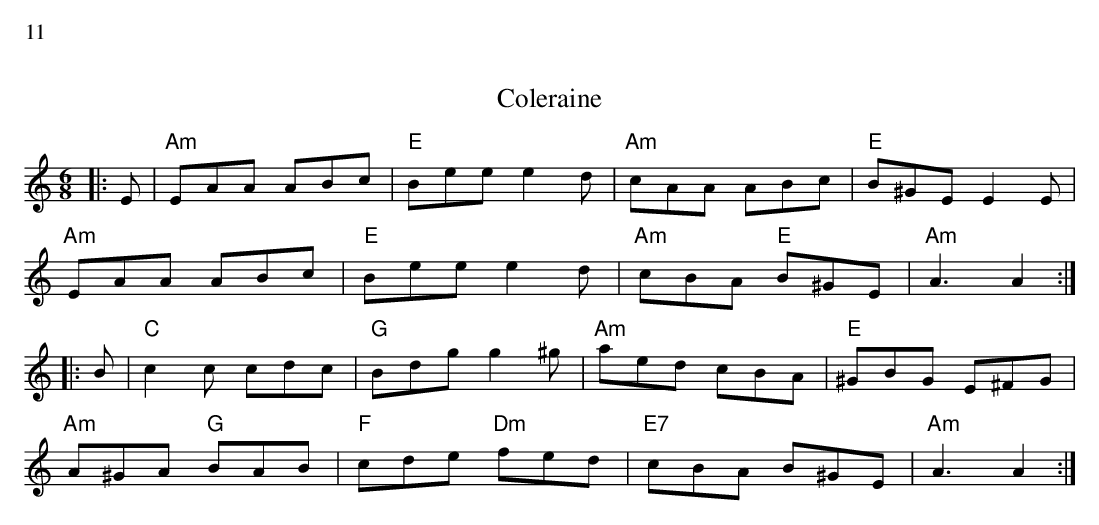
X:1
%%text 11
T: Coleraine
M: 6/8
L: 1/8
K: Am
|:E | "Am"EAA ABc | "E"Bee e2d | "Am"cAA ABc | "E"B^GE E2E |
"Am"EAA ABc | "E"Bee e2d | "Am"cBA "E"B^GE | "Am"A3 A2 :|
|:B | "C"c2c cdc | "G"Bdg g2^g | "Am"aed cBA | "E"^GBG E^FG |
"Am"A^GA "G"BAB | "F"cde "Dm"fed | "E7"cBA B^GE | "Am"A3 A2 :|
